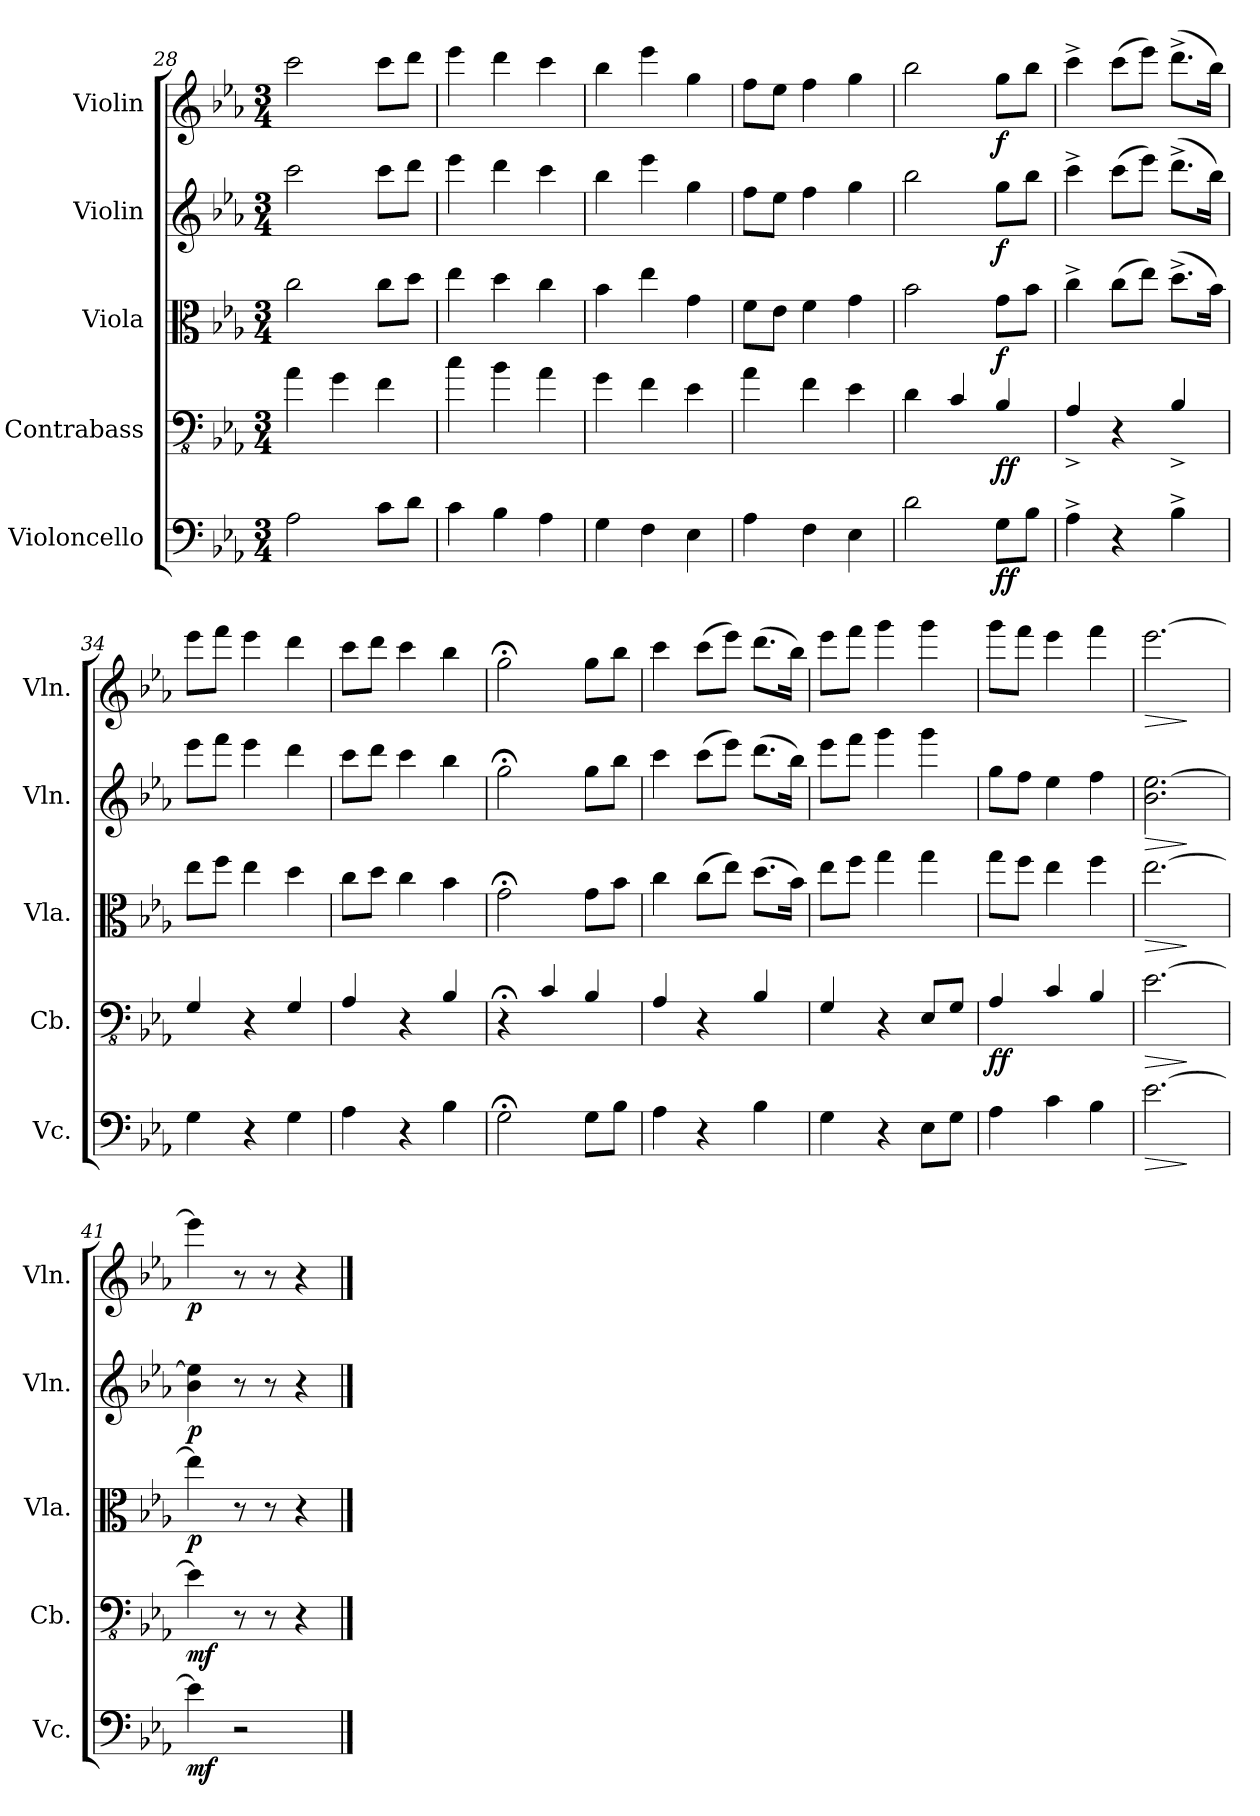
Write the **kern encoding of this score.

**kern	**dynam	**kern	**dynam	**kern	**dynam	**kern	**dynam	**kern	**dynam
*part5	*part5	*part4	*part4	*part3	*part3	*part2	*part2	*part1	*part1
*staff5	*staff5	*staff4	*staff4	*staff3	*staff3	*staff2	*staff2	*staff1	*staff1
*I"Violoncello	*	*I"Contrabass	*	*I"Viola	*	*I"Violin	*	*I"Violin	*
*I'Vc.	*	*I'Cb.	*	*I'Vla.	*	*I'Vln.	*	*I'Vln.	*
*clefF4	*	*clefFv4	*	*clefC3	*	*clefG2	*	*clefG2	*
*	*	*ITrd7c12	*	*	*	*	*	*	*
*k[b-e-a-]	*	*k[b-e-a-]	*	*k[b-e-a-]	*	*k[b-e-a-]	*	*k[b-e-a-]	*
*M3/4	*	*M3/4	*	*M3/4	*	*M3/4	*	*M3/4	*
=28	=28	=28	=28	=28	=28	=28	=28	=28	=28
2A-\	.	4AA-\	.	2cc\	.	2ccc\	.	2ccc\	.
.	.	4GG\	.	.	.	.	.	.	.
8c\L	.	4FF\	.	8cc\L	.	8ccc\L	.	8ccc\L	.
8d\J	.	.	.	8dd\J	.	8ddd\J	.	8ddd\J	.
=29	=29	=29	=29	=29	=29	=29	=29	=29	=29
4c\	.	4C\	.	4ee-\	.	4eee-\	.	4eee-\	.
4B-\	.	4BB-\	.	4dd\	.	4ddd\	.	4ddd\	.
4A-\	.	4AA-\	.	4cc\	.	4ccc\	.	4ccc\	.
=30	=30	=30	=30	=30	=30	=30	=30	=30	=30
4G\	.	4GG\	.	4b-\	.	4bb-\	.	4bb-\	.
4F\	.	4FF\	.	4ee-\	.	4eee-\	.	4eee-\	.
4E-\	.	4EE-\	.	4g\	.	4gg\	.	4gg\	.
=31	=31	=31	=31	=31	=31	=31	=31	=31	=31
4A-\	.	4AA-\	.	8f\L	.	8ff\L	.	8ff\L	.
.	.	.	.	8e-\J	.	8ee-\J	.	8ee-\J	.
4F\	.	4FF\	.	4f\	.	4ff\	.	4ff\	.
4E-\	.	4EE-\	.	4g\	.	4gg\	.	4gg\	.
!!LO:LB:g=z
=32	=32	=32	=32	=32	=32	=32	=32	=32	=32
2d\	.	4DD\	.	2b-\	.	2bb-\	.	2bb-\	.
.	.	4CC/	.	.	.	.	.	.	.
!	!LO:DY:b	!	!LO:DY:b	!	!LO:DY:b	!	!LO:DY:b	!	!LO:DY:b
8G\L	ff	4BBB-/	ff	8g\L	f	8gg\L	f	8gg\L	f
8B-\J	.	.	.	8b-\J	.	8bb-\J	.	8bb-\J	.
=33	=33	=33	=33	=33	=33	=33	=33	=33	=33
4A-^\	.	4AAA-^/	.	4cc^\	.	4ccc^\	.	4ccc^\	.
4r	.	4r	.	(8cc\L	.	(8ccc\L	.	(8ccc\L	.
.	.	.	.	8ee-\J)	.	8eee-\J)	.	8eee-\J)	.
4B-^\	.	4BBB-^/	.	(8.dd^\L	.	(8.ddd^\L	.	(8.ddd^\L	.
.	.	.	.	16b-\Jk)	.	16bb-\Jk)	.	16bb-\Jk)	.
=34	=34	=34	=34	=34	=34	=34	=34	=34	=34
4G\	.	4GGG/	.	8ee-\L	.	8eee-\L	.	8eee-\L	.
.	.	.	.	8ff\J	.	8fff\J	.	8fff\J	.
4r	.	4r	.	4ee-\	.	4eee-\	.	4eee-\	.
4G\	.	4GGG/	.	4dd\	.	4ddd\	.	4ddd\	.
=35	=35	=35	=35	=35	=35	=35	=35	=35	=35
4A-\	.	4AAA-/	.	8cc\L	.	8ccc\L	.	8ccc\L	.
.	.	.	.	8dd\J	.	8ddd\J	.	8ddd\J	.
4r	.	4r	.	4cc\	.	4ccc\	.	4ccc\	.
4B-\	.	4BBB-/	.	4b-\	.	4bb-\	.	4bb-\	.
=36	=36	=36	=36	=36	=36	=36	=36	=36	=36
2G;<\	.	4r;<	.	2g;<\	.	2gg;<\	.	2gg;<\	.
.	.	4CC/	.	.	.	.	.	.	.
8G\L	.	4BBB-/	.	8g\L	.	8gg\L	.	8gg\L	.
8B-\J	.	.	.	8b-\J	.	8bb-\J	.	8bb-\J	.
!!LO:PB:g=z
=37	=37	=37	=37	=37	=37	=37	=37	=37	=37
4A-\	.	4AAA-/	.	4cc\	.	4ccc\	.	4ccc\	.
4r	.	4r	.	(8cc\L	.	(8ccc\L	.	(8ccc\L	.
.	.	.	.	8ee-\J)	.	8eee-\J)	.	8eee-\J)	.
4B-\	.	4BBB-/	.	(8.dd\L	.	(8.ddd\L	.	(8.ddd\L	.
.	.	.	.	16b-\Jk)	.	16bb-\Jk)	.	16bb-\Jk)	.
=38	=38	=38	=38	=38	=38	=38	=38	=38	=38
4G\	.	4GGG/	.	8ee-\L	.	8eee-\L	.	8eee-\L	.
.	.	.	.	8ff\J	.	8fff\J	.	8fff\J	.
4r	.	4r	.	4gg\	.	4ggg\	.	4ggg\	.
8E-\L	.	8EEE-/L	.	4gg\	.	4ggg\	.	4ggg\	.
8G\J	.	8GGG/J	.	.	.	.	.	.	.
=39	=39	=39	=39	=39	=39	=39	=39	=39	=39
!	!	!	!LO:DY:b	!	!	!	!	!	!
4A-\	.	4AAA-/	ff	8gg\L	.	8gg\L	.	8ggg\L	.
.	.	.	.	8ff\J	.	8ff\J	.	8fff\J	.
4c\	.	4CC/	.	4ee-\	.	4ee-\	.	4eee-\	.
4B-\	.	4BBB-/	.	4ff\	.	4ff\	.	4fff\	.
=40	=40	=40	=40	=40	=40	=40	=40	=40	=40
!	!LO:HP:b	!	!LO:HP:b	!	!LO:HP:b	!	!LO:HP:b	!	!LO:HP:b
[2.e-\	>	[2.EE-\	>	[2.ee-\	>	2.b-\ [2.ee-\	>	[2.eee-\	>
.	]	.	]	.	]	.	]	.	]
=41	=41	=41	=41	=41	=41	=41	=41	=41	=41
!	!LO:DY:b	!	!LO:DY:b	!	!LO:DY:b	!	!LO:DY:b	!	!LO:DY:b
4e-\]	mf	4EE-\]	mf	4ee-\]	p	4b-\ 4ee-\]	p	4eee-\]	p
2r	.	8r	.	8r	.	8r	.	8r	.
.	.	8r	.	8r	.	8r	.	8r	.
.	.	4r	.	4r	.	4r	.	4r	.
==	==	==	==	==	==	==	==	==	==
*-	*-	*-	*-	*-	*-	*-	*-	*-	*-
